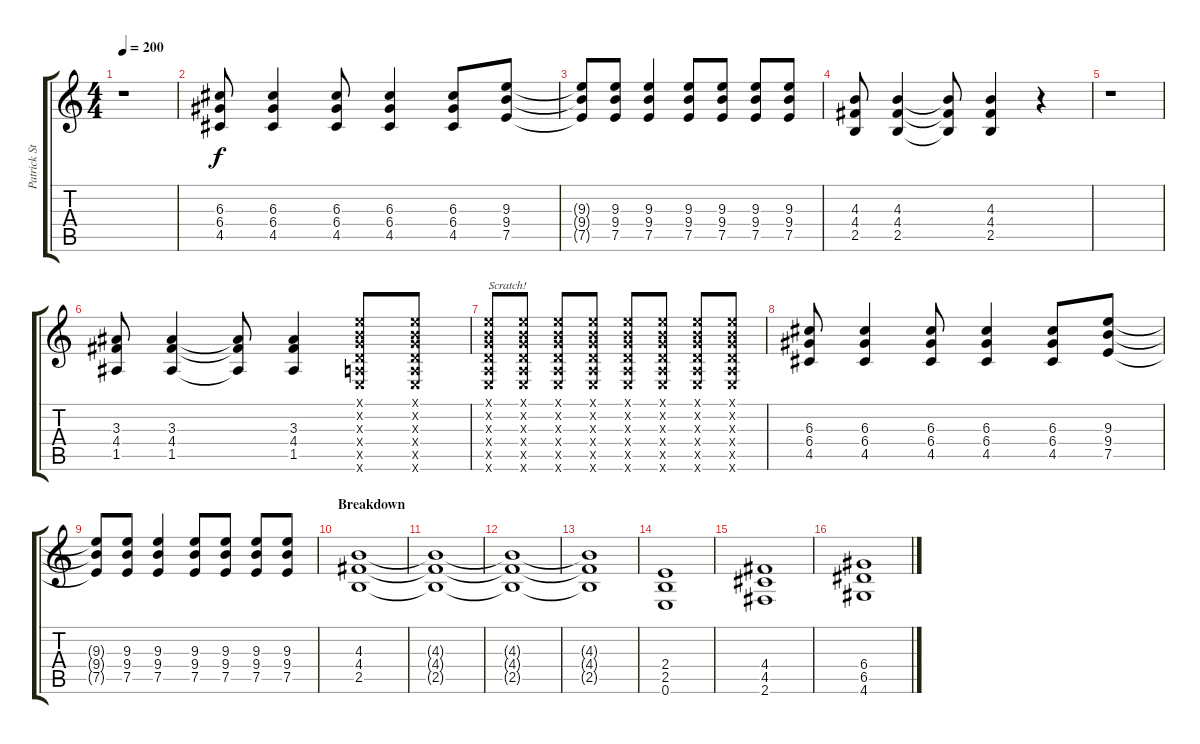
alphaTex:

\track ("Patrick Stump (Rythmn Guitar)" "Patrick St") {instrument overdrivenguitar}
\staff {score tabs}
\tuning (E4 B3 G3 D3 A2 E2) {hide}
\ts (4 4)
\tempo 200
\clef g2
\ks c
r.1{dy f} |
(6.3 6.4 4.5).8 (6.3 6.4 4.5).4 (6.3 6.4 4.5).8 (6.3 6.4 4.5).4 (6.3 6.4 4.5).8 (9.3 9.4 7.5).8 |
(9.3{t} 9.4{t} 7.5{t}).8 (9.3 9.4 7.5).8 (9.3 9.4 7.5).4 (9.3 9.4 7.5).8 (9.3 9.4 7.5).8 (9.3 9.4 7.5).8 (9.3 9.4 7.5).8 |
(4.3 4.4 2.5).8 (4.3 4.4 2.5).4 (4.3{t} 4.4{t} 2.5{t}).8 (4.3 4.4 2.5).4 r.4 |
r.1 |
(3.3 4.4 1.5).8 (3.3 4.4 1.5).4 (3.3{t} 4.4{t} 1.5{t}).8 (3.3 4.4 1.5).4 (0.1{x} 0.2{x} 0.3{x} 0.4{x} 0.5{x} 0.6{x}).8 (0.1{x} 0.2{x} 0.3{x} 0.4{x} 0.5{x} 0.6{x}).8 |
(0.1{x} 0.2{x} 0.3{x} 0.4{x} 0.5{x} 0.6{x}).8{txt "Scratch!"} (0.1{x} 0.2{x} 0.3{x} 0.4{x} 0.5{x} 0.6{x}).8 (0.1{x} 0.2{x} 0.3{x} 0.4{x} 0.5{x} 0.6{x}).8 (0.1{x} 0.2{x} 0.3{x} 0.4{x} 0.5{x} 0.6{x}).8 (0.1{x} 0.2{x} 0.3{x} 0.4{x} 0.5{x} 0.6{x}).8 (0.1{x} 0.2{x} 0.3{x} 0.4{x} 0.5{x} 0.6{x}).8 (0.1{x} 0.2{x} 0.3{x} 0.4{x} 0.5{x} 0.6{x}).8 (0.1{x} 0.2{x} 0.3{x} 0.4{x} 0.5{x} 0.6{x}).8 |
(6.3 6.4 4.5).8 (6.3 6.4 4.5).4 (6.3 6.4 4.5).8 (6.3 6.4 4.5).4 (6.3 6.4 4.5).8 (9.3 9.4 7.5).8 |
(9.3{t} 9.4{t} 7.5{t}).8 (9.3 9.4 7.5).8 (9.3 9.4 7.5).4 (9.3 9.4 7.5).8 (9.3 9.4 7.5).8 (9.3 9.4 7.5).8 (9.3 9.4 7.5).8 |
\section ("" "Breakdown")
(4.3 4.4 2.5).1{volume 10} |
(4.3{t} 4.4{t} 2.5{t}).1 |
(4.3{t} 4.4{t} 2.5{t}).1 |
(4.3{t} 4.4{t} 2.5{t}).1 |
(2.4 2.5 0.6).1{volume 12} |
(4.4 4.5 2.6).1 |
(6.4 6.5 4.6).1
